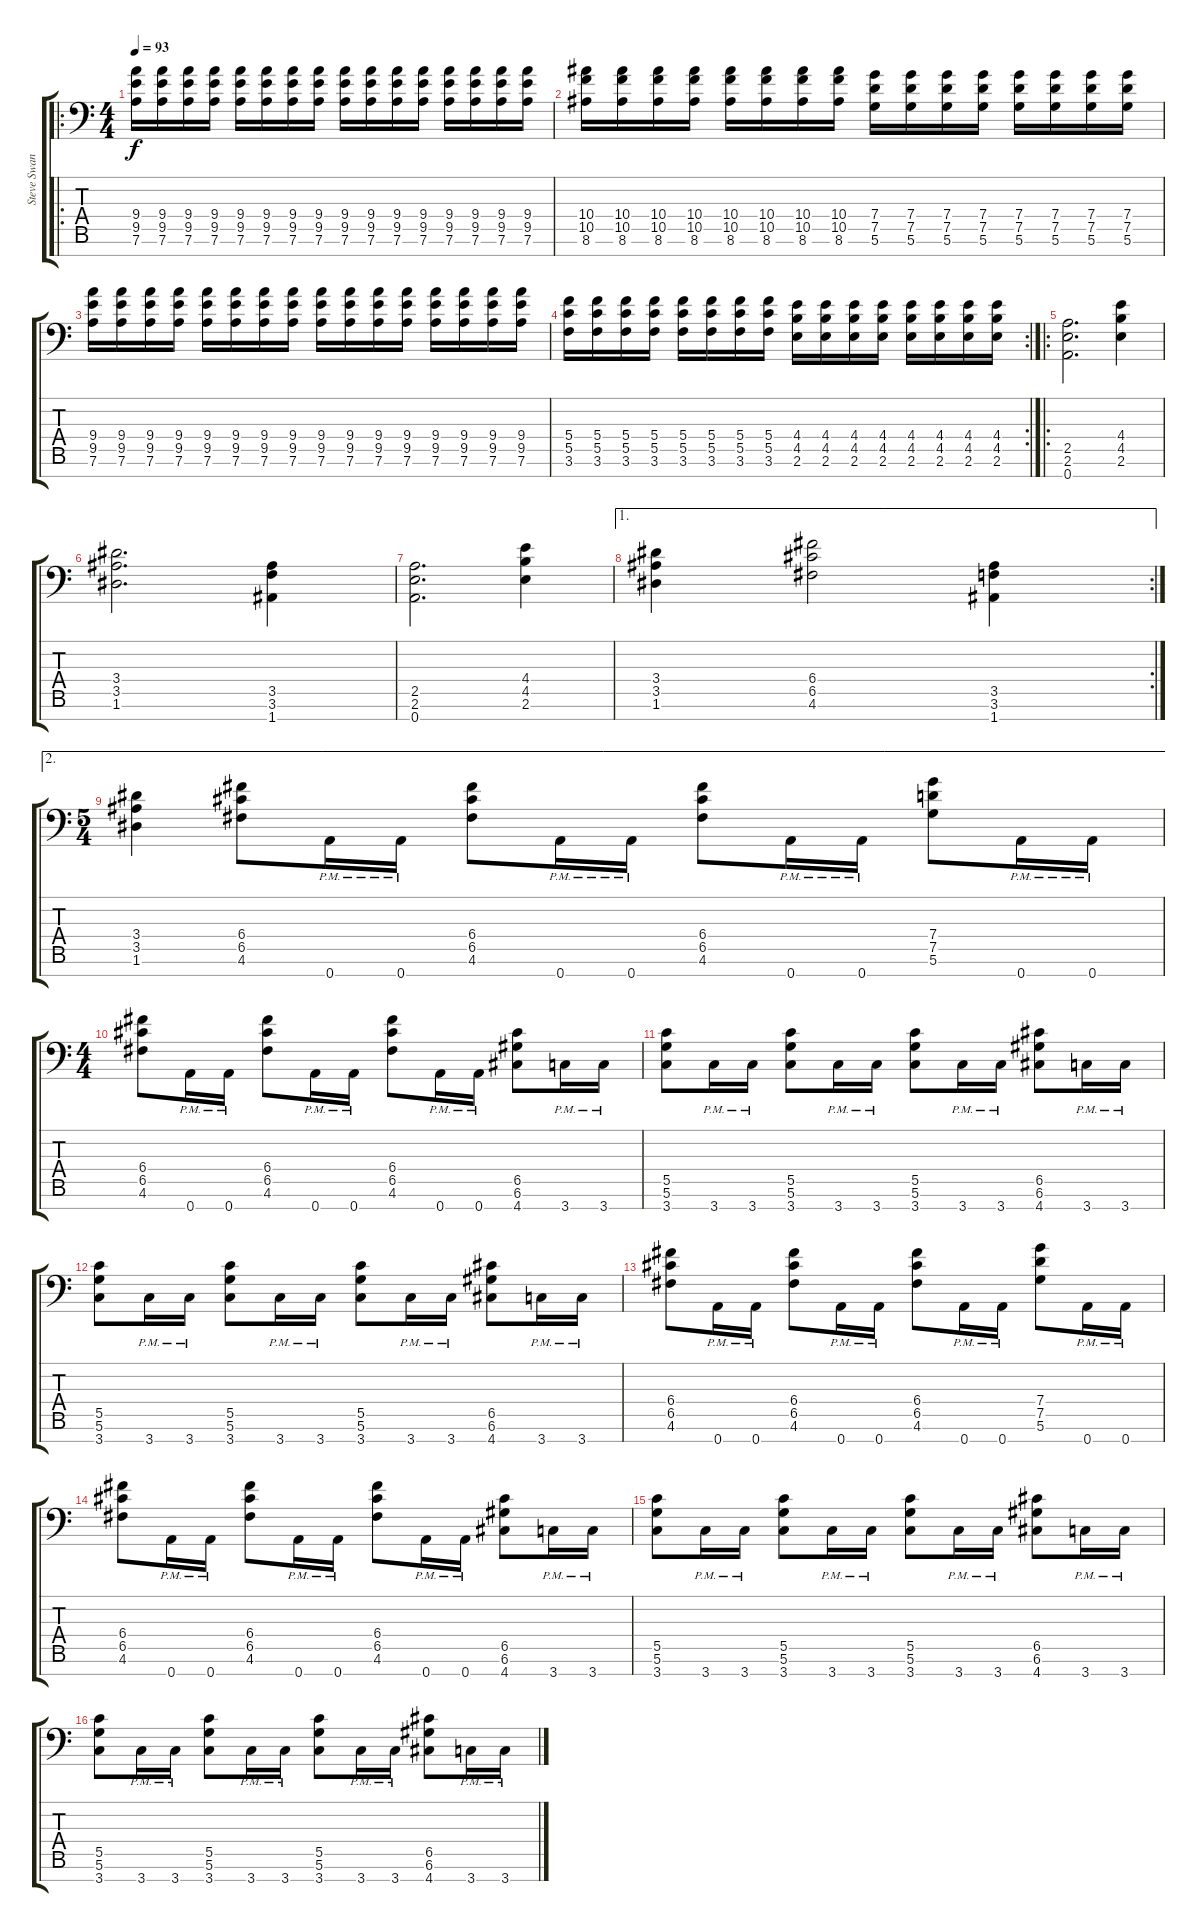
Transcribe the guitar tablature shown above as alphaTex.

\track ("Steve Swanson" "Steve Swan") {instrument distortionguitar}
\staff {score tabs}
\tuning (D4 A3 F3 C3 G2 D2 A1) {hide}
\ro
\ts (4 4)
\tempo 93
\clef f4
\ks c
(9.4 9.5 7.6).16{dy f} (9.4 9.5 7.6).16 (9.4 9.5 7.6).16 (9.4 9.5 7.6).16 (9.4 9.5 7.6).16 (9.4 9.5 7.6).16 (9.4 9.5 7.6).16 (9.4 9.5 7.6).16 (9.4 9.5 7.6).16 (9.4 9.5 7.6).16 (9.4 9.5 7.6).16 (9.4 9.5 7.6).16 (9.4 9.5 7.6).16 (9.4 9.5 7.6).16 (9.4 9.5 7.6).16 (9.4 9.5 7.6).16 |
(10.4 10.5 8.6).16 (10.4 10.5 8.6).16 (10.4 10.5 8.6).16 (10.4 10.5 8.6).16 (10.4 10.5 8.6).16 (10.4 10.5 8.6).16 (10.4 10.5 8.6).16 (10.4 10.5 8.6).16 (7.4 7.5 5.6).16 (7.4 7.5 5.6).16 (7.4 7.5 5.6).16 (7.4 7.5 5.6).16 (7.4 7.5 5.6).16 (7.4 7.5 5.6).16 (7.4 7.5 5.6).16 (7.4 7.5 5.6).16 |
(9.4 9.5 7.6).16 (9.4 9.5 7.6).16 (9.4 9.5 7.6).16 (9.4 9.5 7.6).16 (9.4 9.5 7.6).16 (9.4 9.5 7.6).16 (9.4 9.5 7.6).16 (9.4 9.5 7.6).16 (9.4 9.5 7.6).16 (9.4 9.5 7.6).16 (9.4 9.5 7.6).16 (9.4 9.5 7.6).16 (9.4 9.5 7.6).16 (9.4 9.5 7.6).16 (9.4 9.5 7.6).16 (9.4 9.5 7.6).16 |
\rc 2
(5.4 5.5 3.6).16 (5.4 5.5 3.6).16 (5.4 5.5 3.6).16 (5.4 5.5 3.6).16 (5.4 5.5 3.6).16 (5.4 5.5 3.6).16 (5.4 5.5 3.6).16 (5.4 5.5 3.6).16 (4.4 4.5 2.6).16 (4.4 4.5 2.6).16 (4.4 4.5 2.6).16 (4.4 4.5 2.6).16 (4.4 4.5 2.6).16 (4.4 4.5 2.6).16 (4.4 4.5 2.6).16 (4.4 4.5 2.6).16 |
\ro
(2.5 2.6 0.7).2{d} (4.4 4.5 2.6).4 |
(3.4 3.5 1.6).2{d} (3.5 3.6 1.7).4 |
(2.5 2.6 0.7).2{d} (4.4 4.5 2.6).4 |
\ae 1
\rc 2
(3.4 3.5 1.6).4 (6.4 6.5 4.6).2 (3.5 3.6 1.7).4 |
\ae 2
\ts (5 4)
(3.4 3.5 1.6).4 (6.4 6.5 4.6).8 0.7{pm}.16 0.7{pm}.16 (6.4 6.5 4.6).8 0.7{pm}.16 0.7{pm}.16 (6.4 6.5 4.6).8 0.7{pm}.16 0.7{pm}.16 (7.4 7.5 5.6).8 0.7{pm}.16 0.7{pm}.16 |
\ts (4 4)
(6.4 6.5 4.6).8 0.7{pm}.16 0.7{pm}.16 (6.4 6.5 4.6).8 0.7{pm}.16 0.7{pm}.16 (6.4 6.5 4.6).8 0.7{pm}.16 0.7{pm}.16 (6.5 6.6 4.7).8 3.7{pm}.16 3.7{pm}.16 |
(5.5 5.6 3.7).8 3.7{pm}.16 3.7{pm}.16 (5.5 5.6 3.7).8 3.7{pm}.16 3.7{pm}.16 (5.5 5.6 3.7).8 3.7{pm}.16 3.7{pm}.16 (6.5 6.6 4.7).8 3.7{pm}.16 3.7{pm}.16 |
(5.5 5.6 3.7).8 3.7{pm}.16 3.7{pm}.16 (5.5 5.6 3.7).8 3.7{pm}.16 3.7{pm}.16 (5.5 5.6 3.7).8 3.7{pm}.16 3.7{pm}.16 (6.5 6.6 4.7).8 3.7{pm}.16 3.7{pm}.16 |
(6.4 6.5 4.6).8 0.7{pm}.16 0.7{pm}.16 (6.4 6.5 4.6).8 0.7{pm}.16 0.7{pm}.16 (6.4 6.5 4.6).8 0.7{pm}.16 0.7{pm}.16 (7.4 7.5 5.6).8 0.7{pm}.16 0.7{pm}.16 |
(6.4 6.5 4.6).8 0.7{pm}.16 0.7{pm}.16 (6.4 6.5 4.6).8 0.7{pm}.16 0.7{pm}.16 (6.4 6.5 4.6).8 0.7{pm}.16 0.7{pm}.16 (6.5 6.6 4.7).8 3.7{pm}.16 3.7{pm}.16 |
(5.5 5.6 3.7).8 3.7{pm}.16 3.7{pm}.16 (5.5 5.6 3.7).8 3.7{pm}.16 3.7{pm}.16 (5.5 5.6 3.7).8 3.7{pm}.16 3.7{pm}.16 (6.5 6.6 4.7).8 3.7{pm}.16 3.7{pm}.16 |
(5.5 5.6 3.7).8 3.7{pm}.16 3.7{pm}.16 (5.5 5.6 3.7).8 3.7{pm}.16 3.7{pm}.16 (5.5 5.6 3.7).8 3.7{pm}.16 3.7{pm}.16 (6.5 6.6 4.7).8 3.7{pm}.16 3.7{pm}.16
